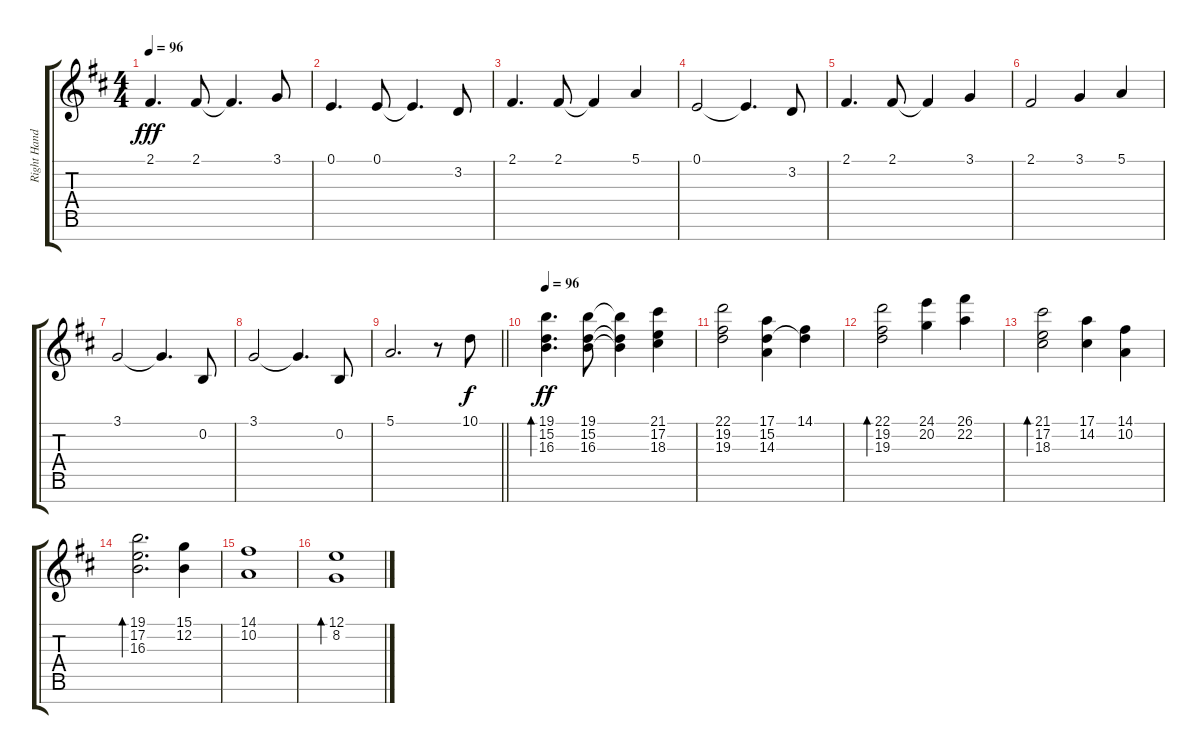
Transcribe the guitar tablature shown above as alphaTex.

\track ("Right Hand" "Right Hand") {instrument acousticgrandpiano}
\staff {score tabs}
\tuning (E4 B3 G3 D3 A2 E2 B1) {hide}
\ts (4 4)
\tempo 96
\clef g2
\ks d
2.1.4{d dy fff} 2.1.8 2.1{t}.4{d} 3.1.8 |
0.1.4{d} 0.1.8 0.1{t}.4{d} 3.2.8 |
2.1.4{d} 2.1.8 2.1{t}.4 5.1.4 |
0.1.2 0.1{t}.4{d} 3.2.8 |
2.1.4{d} 2.1.8 2.1{t}.4 3.1.4 |
2.1.2 3.1.4 5.1.4 |
3.1.2 3.1{t}.4{d} 0.2.8 |
3.1.2 3.1{t}.4{d} 0.2.8 |
\barLineRight lightlight
5.1.2{d} r.8 10.1.8{dy f} |
\tempo 96
(19.1 15.2 16.3).4{d bd 240 dy ff} (19.1 15.2 16.3).8 (19.1{t} 15.2{t} 16.3{t}).4 (21.1 17.2 18.3).4 |
(22.1 19.2 19.3).2 (17.1 15.2 14.3).4 (14.1 15.2{t}).4 |
(22.1 19.2 19.3).2{bd 240} (24.1 20.2).4 (26.1 22.2).4 |
(21.1 17.2 18.3).2{bd 240} (17.1 14.2).4 (14.1 10.2).4 |
(19.1 17.2 16.3).2{d bd 240} (15.1 12.2).4 |
(14.1 10.2).1 |
(12.1 8.2).1{bd 240}
